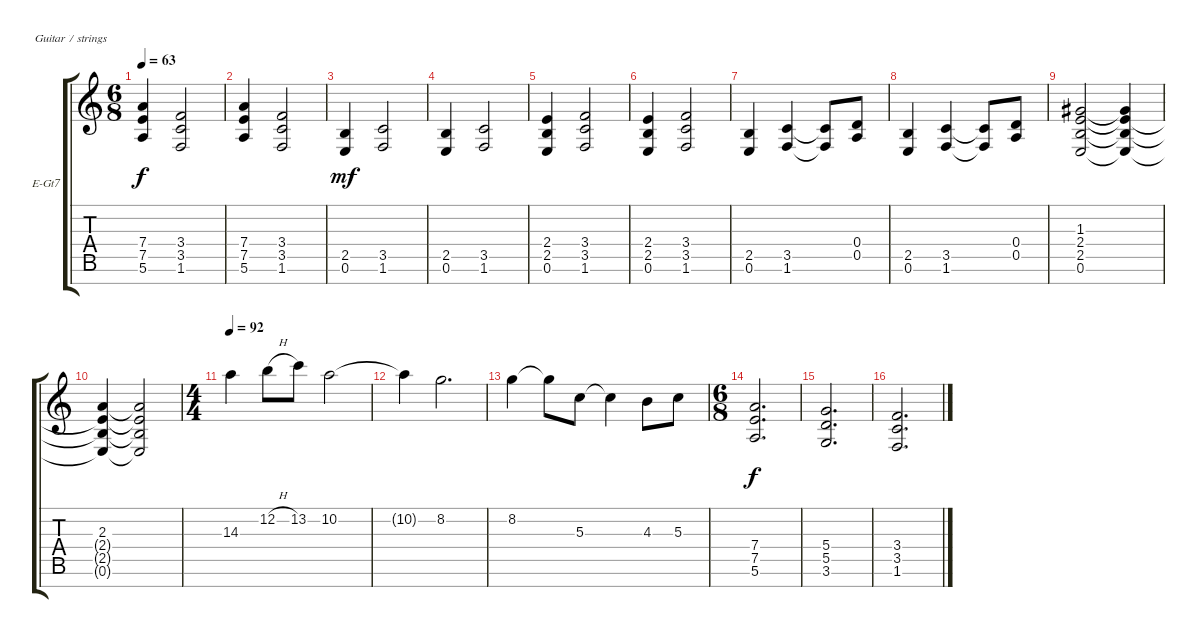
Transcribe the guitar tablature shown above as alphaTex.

\defaultSystemsLayout 4
\bracketExtendMode groupsimilarinstruments
\firstSystemTrackNameOrientation horizontal
\otherSystemsTrackNameOrientation horizontal
\track ("Electric Guitar" "E-Gt7") {instrument overdrivenguitar}
\staff {score tabs}
\tuning (E4 B3 G3 D3 A2 E2 B1)
\ts (6 8)
\tempo 63
\clef g2
\ks c
(7.5 5.6 7.4).4{dy f} (1.6 3.5 3.4).2 |
(7.5 5.6 7.4).4 (1.6 3.5 3.4).2 |
(0.6 2.5).4{dy mf} (3.5 1.6).2 |
(0.6 2.5).4 (3.5 1.6).2 |
(0.6 2.5 2.4).4 (3.5 1.6 3.4).2 |
(0.6 2.5 2.4).4 (3.5 1.6 3.4).2 |
(0.6 2.5).4 (3.5 1.6).4 (1.6{t} 3.5{t}).8 (0.4 0.5).8 |
(0.6 2.5).4 (3.5 1.6).4 (1.6{t} 3.5{t}).8 (0.4 0.5).8 |
(2.5 2.4 0.6 1.3).2 (2.5{t} 0.6{t} 2.4{t} 1.3{t}).4 |
(2.3 2.4{t} 2.5{t} 0.6{t}).4 (2.3{t} 2.4{t} 2.5{t} 0.6{t}).2 |
\ts (4 4)
\tempo 92
14.3.4 12.2{h}.8 13.2.8 10.2.2 |
10.2{t}.4 8.2.2{d} |
8.2.4 8.2{t}.8 5.3.8 5.3{t}.4 4.3.8 5.3.8 |
\ts (6 8)
(5.6 7.5 7.4).2{d dy f} |
(3.6 5.5 5.4).2{d} |
(1.6 3.5 3.4).2{d}
